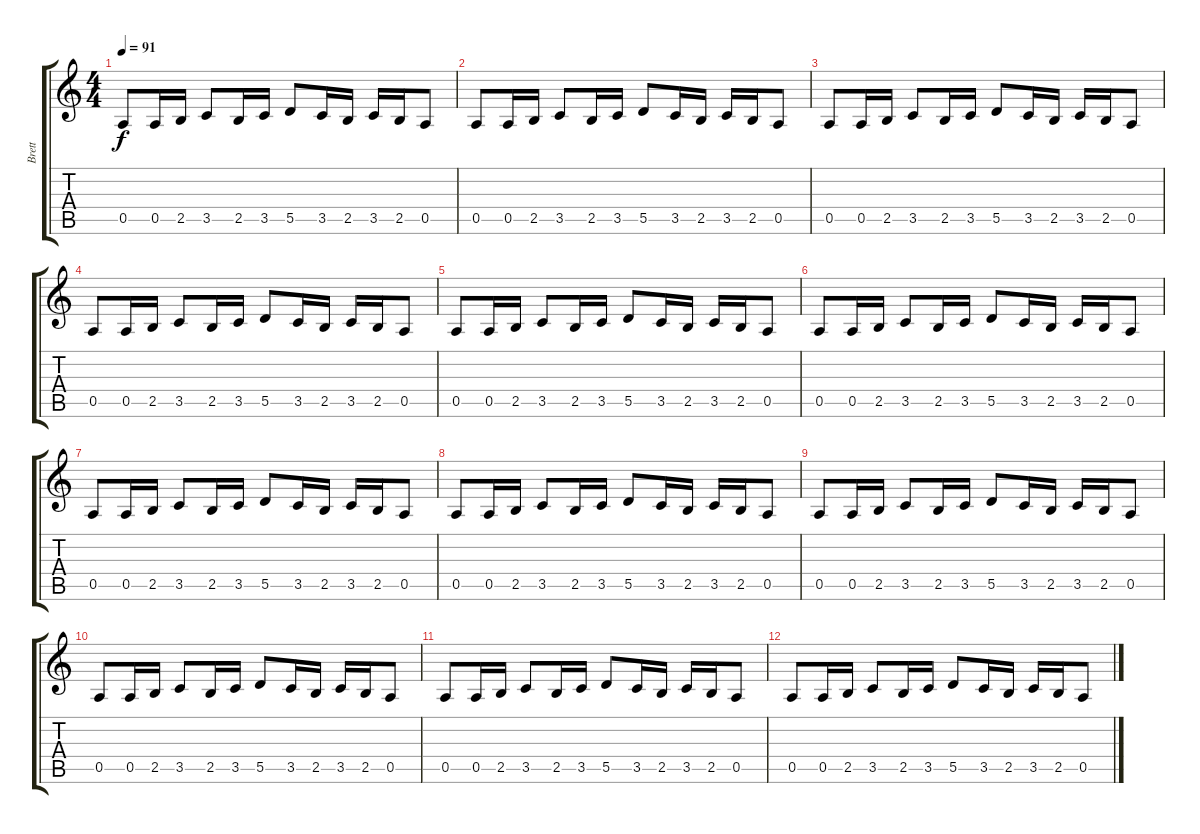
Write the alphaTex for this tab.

\track ("Brett" "Brett") {instrument distortionguitar}
\staff {score tabs}
\tuning (E4 B3 G3 D3 A2 E2) {hide}
\ts (4 4)
\tempo 91
\clef g2
\ks c
0.5.8{dy f} 0.5.16 2.5.16 3.5.8 2.5.16 3.5.16 5.5.8 3.5.16 2.5.16 3.5.16 2.5.16 0.5.8 |
0.5.8 0.5.16 2.5.16 3.5.8 2.5.16 3.5.16 5.5.8 3.5.16 2.5.16 3.5.16 2.5.16 0.5.8 |
0.5.8 0.5.16 2.5.16 3.5.8 2.5.16 3.5.16 5.5.8 3.5.16 2.5.16 3.5.16 2.5.16 0.5.8 |
0.5.8 0.5.16 2.5.16 3.5.8 2.5.16 3.5.16 5.5.8 3.5.16 2.5.16 3.5.16 2.5.16 0.5.8 |
0.5.8 0.5.16 2.5.16 3.5.8 2.5.16 3.5.16 5.5.8 3.5.16 2.5.16 3.5.16 2.5.16 0.5.8 |
0.5.8 0.5.16 2.5.16 3.5.8 2.5.16 3.5.16 5.5.8 3.5.16 2.5.16 3.5.16 2.5.16 0.5.8 |
0.5.8 0.5.16 2.5.16 3.5.8 2.5.16 3.5.16 5.5.8 3.5.16 2.5.16 3.5.16 2.5.16 0.5.8 |
0.5.8 0.5.16 2.5.16 3.5.8 2.5.16 3.5.16 5.5.8 3.5.16 2.5.16 3.5.16 2.5.16 0.5.8 |
0.5.8 0.5.16 2.5.16 3.5.8 2.5.16 3.5.16 5.5.8 3.5.16 2.5.16 3.5.16 2.5.16 0.5.8 |
0.5.8 0.5.16 2.5.16 3.5.8 2.5.16 3.5.16 5.5.8 3.5.16 2.5.16 3.5.16 2.5.16 0.5.8 |
0.5.8 0.5.16 2.5.16 3.5.8 2.5.16 3.5.16 5.5.8 3.5.16 2.5.16 3.5.16 2.5.16 0.5.8 |
0.5.8 0.5.16 2.5.16 3.5.8 2.5.16 3.5.16 5.5.8 3.5.16 2.5.16 3.5.16 2.5.16 0.5.8
